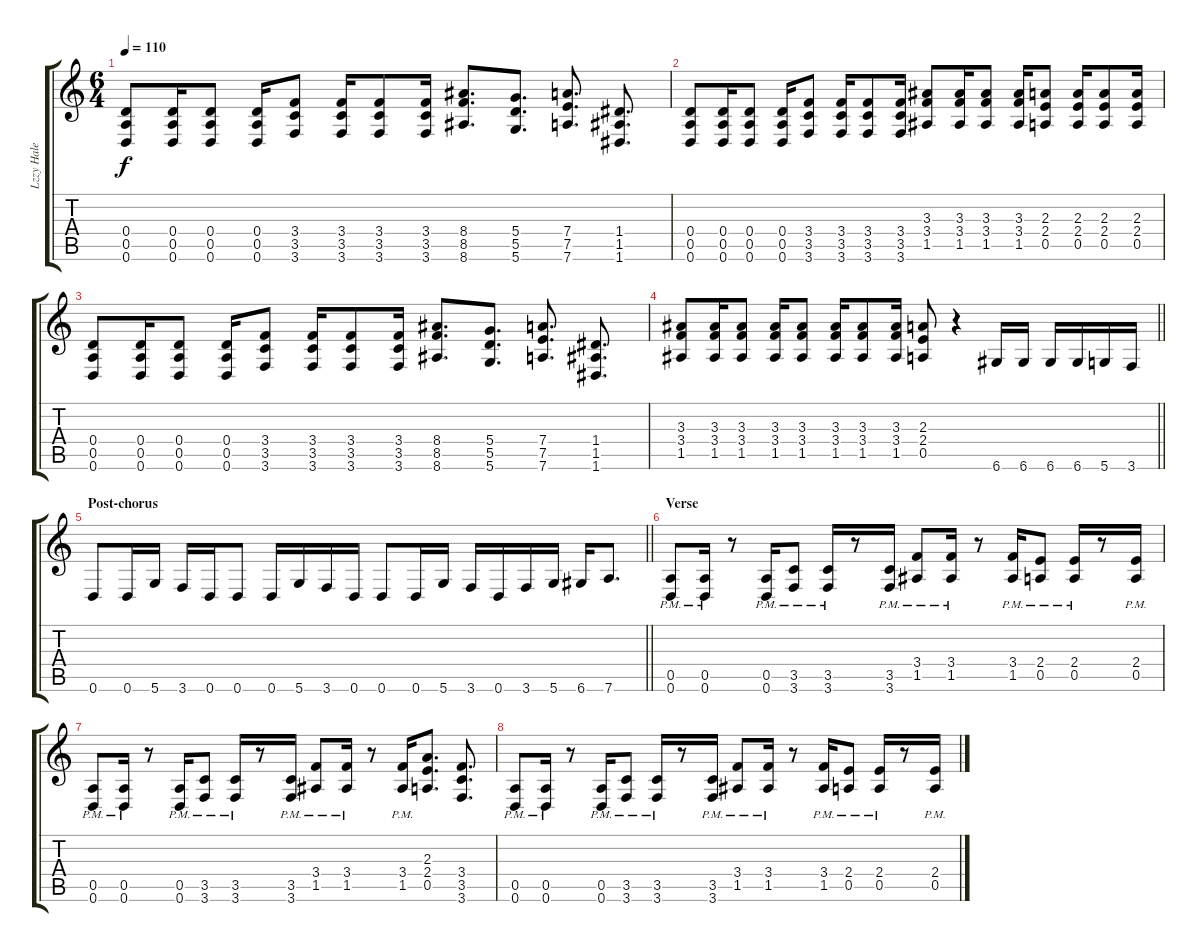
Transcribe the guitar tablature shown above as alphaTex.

\track ("Lzzy Hale (Distortion)" "Lzzy Hale ") {instrument distortionguitar}
\staff {score tabs}
\tuning (E4 B3 G3 D3 A2 D2) {hide}
\ts (6 4)
\tempo 110
\clef g2
\ks c
(0.4 0.5 0.6).8{dy f} (0.4 0.5 0.6).16 (0.4 0.5 0.6).8 (0.4 0.5 0.6).16 (3.4 3.5 3.6).8 (3.4 3.5 3.6).16 (3.4 3.5 3.6).8 (3.4 3.5 3.6).16 (8.4 8.5 8.6).8{d} (5.4 5.5 5.6).8{d} (7.4 7.5 7.6).8{d} (1.4 1.5 1.6).8{d} |
(0.4 0.5 0.6).8 (0.4 0.5 0.6).16 (0.4 0.5 0.6).8 (0.4 0.5 0.6).16 (3.4 3.5 3.6).8 (3.4 3.5 3.6).16 (3.4 3.5 3.6).8 (3.4 3.5 3.6).16 (3.3 3.4 1.5).8 (3.3 3.4 1.5).16 (3.3 3.4 1.5).8 (3.3 3.4 1.5).16 (2.3 2.4 0.5).8 (2.3 2.4 0.5).16 (2.3 2.4 0.5).8 (2.3 2.4 0.5).16 |
(0.4 0.5 0.6).8 (0.4 0.5 0.6).16 (0.4 0.5 0.6).8 (0.4 0.5 0.6).16 (3.4 3.5 3.6).8 (3.4 3.5 3.6).16 (3.4 3.5 3.6).8 (3.4 3.5 3.6).16 (8.4 8.5 8.6).8{d} (5.4 5.5 5.6).8{d} (7.4 7.5 7.6).8{d} (1.4 1.5 1.6).8{d} |
\barLineRight lightlight
(3.3 3.4 1.5).8 (3.3 3.4 1.5).16 (3.3 3.4 1.5).8 (3.3 3.4 1.5).16 (3.3 3.4 1.5).8 (3.3 3.4 1.5).16 (3.3 3.4 1.5).8 (3.3 3.4 1.5).16 (2.3 2.4 0.5).8 r.4 6.6.16 6.6.16 6.6.16 6.6.16 5.6.16 3.6.16 |
\section ("" "Post-chorus")
\barLineRight lightlight
0.6.8 0.6.16 5.6.16 3.6.16 0.6.16 0.6.8 0.6.16 5.6.16 3.6.16 0.6.16 0.6.8 0.6.16 5.6.16 3.6.16 0.6.16 3.6.16 5.6.16 6.6.16 7.6.8{d} |
\section ("" "Verse")
(0.5{pm} 0.6{pm}).8 (0.5{pm} 0.6{pm}).16 r.8 (0.5{pm} 0.6{pm}).16 (3.5{pm} 3.6{pm}).8 (3.5{pm} 3.6{pm}).16 r.8 (3.5{pm} 3.6{pm}).16 (3.4 1.5{pm}).8 (3.4 1.5{pm}).16 r.8 (3.4 1.5{pm}).16 (2.4 0.5{pm}).8 (2.4 0.5{pm}).16 r.8 (2.4 0.5{pm}).16 |
(0.5{pm} 0.6{pm}).8 (0.5{pm} 0.6{pm}).16 r.8 (0.5{pm} 0.6{pm}).16 (3.5{pm} 3.6{pm}).8 (3.5{pm} 3.6{pm}).16 r.8 (3.5{pm} 3.6{pm}).16 (3.4 1.5{pm}).8 (3.4 1.5{pm}).16 r.8 (3.4 1.5{pm}).16 (2.3 2.4 0.5).8{d} (3.4 3.5 3.6).8{d} |
(0.5{pm} 0.6{pm}).8 (0.5{pm} 0.6{pm}).16 r.8 (0.5{pm} 0.6{pm}).16 (3.5{pm} 3.6{pm}).8 (3.5{pm} 3.6{pm}).16 r.8 (3.5{pm} 3.6{pm}).16 (3.4 1.5{pm}).8 (3.4 1.5{pm}).16 r.8 (3.4 1.5{pm}).16 (2.4 0.5{pm}).8 (2.4 0.5{pm}).16 r.8 (2.4 0.5{pm}).16
